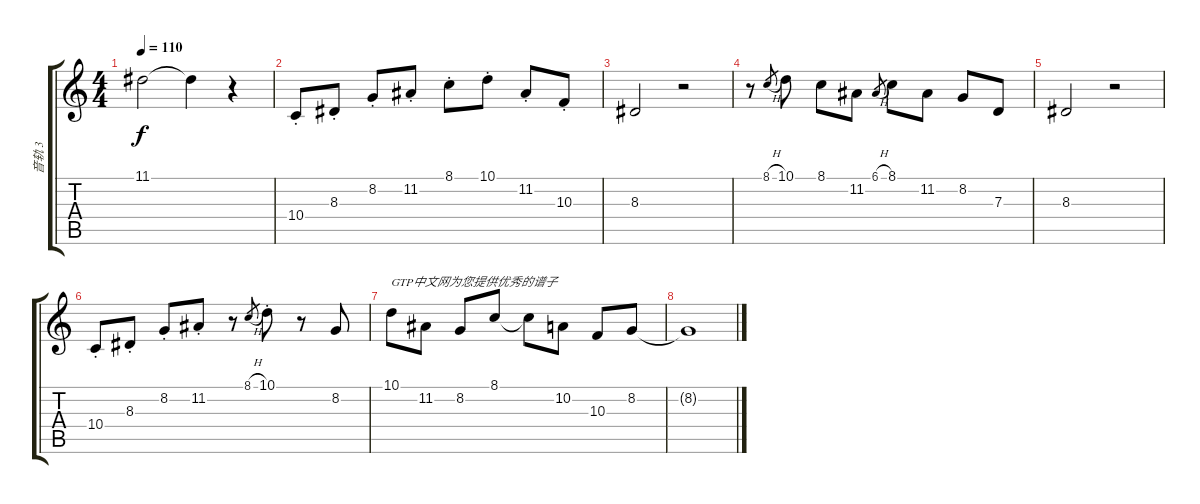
\track ("音轨 3" "音轨 3") {instrument electricpiano1}
\staff {score tabs}
\tuning (E4 B3 G3 D3 A2 E2) {hide}
\ts (4 4)
\tempo 110
\clef g2
\ks c
11.1.2{dy f} 11.1{t}.4 r.4 |
10.4{st}.8 8.3{st}.8 8.2{st}.8 11.2{st}.8 8.1{st}.8 10.1{st}.8 11.2{st}.8 10.3{st}.8 |
8.3.2 r.2 |
r.8 8.1{h}.8{gr} 10.1.8 8.1.8 11.2.8 6.1{h}.8{gr} 8.1.8 11.2.8 8.2.8 7.3.8 |
8.3.2 r.2 |
10.4{st}.8 8.3{st}.8 8.2{st}.8 11.2{st}.8 r.8 8.1{h}.8{gr} 10.1{st}.8 r.8 8.2.8 |
10.1.8{txt "GTP中文网为您提供优秀的谱子"} 11.2.8 8.2.8 8.1.8 8.1{t}.8 10.2.8 10.3.8 8.2.8 |
8.2{t}.1
